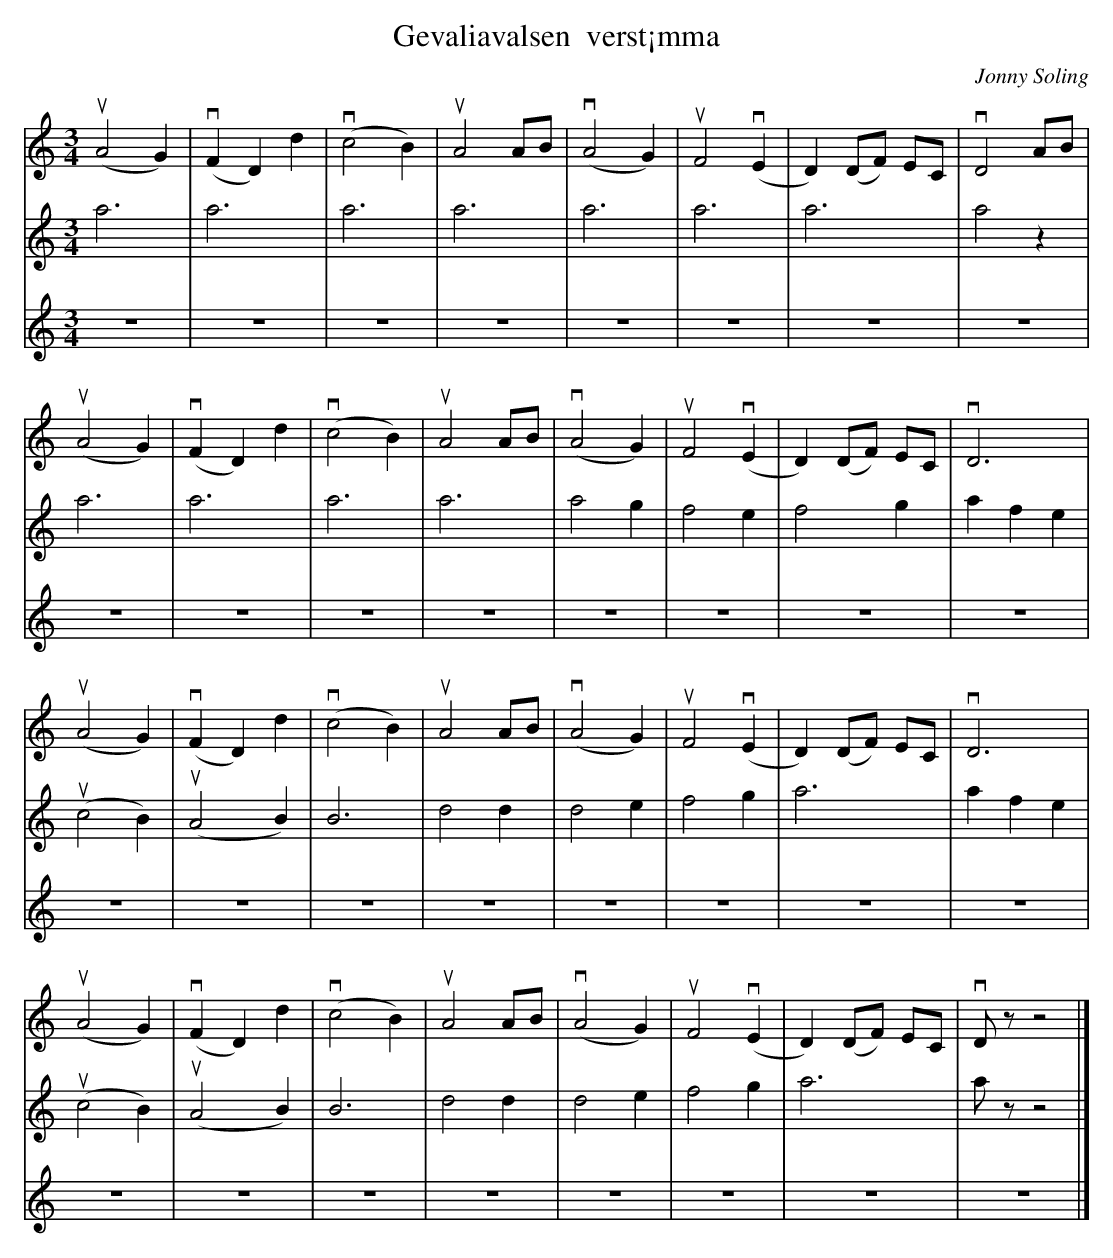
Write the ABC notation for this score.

X:1
T: Gevaliavalsen  verst¡mma
C: Jonny Soling
M: 3/4
L: 1/8
K: Am
V:1
(uA4 G2) | v(F2 D2) d2 | (vc4 B2) | uA4 AB | (vA4 G2) | uF4 (vE2 | D2) (DF) EC | vD4 AB |
V:2
a6 | a6 | a6 | a6 | a6 | a6 | a6 | a4 z2 |
V:3
z6 | z6 | z6 | z6 |z6 | z6 | z6 | z6 |
V:1
(uA4 G2) | v(F2 D2) d2 | (vc4 B2) | uA4 AB | (vA4 G2) | uF4 (vE2 | D2) (DF) EC | vD6 |
V:2
a6 | a6 | a6 | a6 |a4 g2 | f4 e2 | f4 g2 | a2 f2 e2 |
V:3
z6 | z6 | z6 | z6 |z6 | z6 | z6 | z6 |
V:1
(uA4 G2) | v(F2 D2) d2 | (vc4 B2) | uA4 AB | (vA4 G2) | uF4 (vE2 | D2) (DF) EC | vD6 |
V:2
(uc4 B2) |(uA4 B2) | B6 | d4 d2 | d4 e2 | f4 g2 | a6  | a2 f2 e2 |
V:3
z6 | z6 | z6 | z6 |z6 | z6 | z6 | z6 |
V:1
(uA4 G2) | v(F2 D2) d2 | (vc4 B2) | uA4 AB | (vA4 G2) | uF4 (vE2 | D2) (DF) EC | vD z z4 |]
V:2
(uc4 B2) |(uA4 B2) | B6 | d4 d2 | d4 e2 | f4 g2 | a6  | a z z4 |]
V:3
z6 | z6 | z6 | z6 |z6 | z6 | z6 | z6 |]
